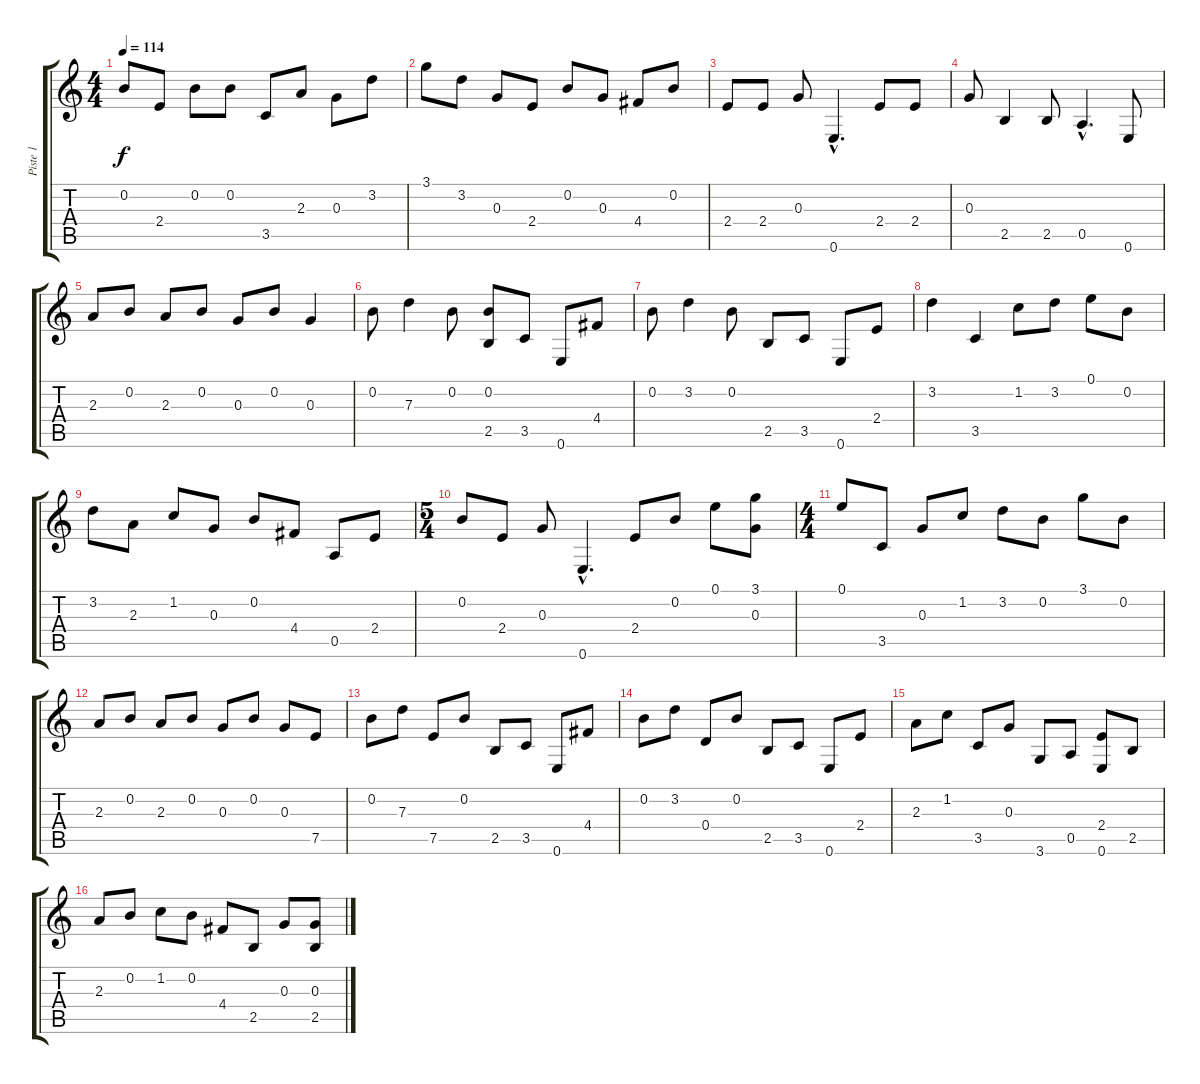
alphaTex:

\track ("Piste 1" "Piste 1") {instrument acousticguitarsteel}
\staff {score tabs}
\tuning (E4 B3 G3 D3 A2 E2) {hide}
\ts (4 4)
\tempo 114
\clef g2
\ks c
0.2.8{dy f} 2.4.8 0.2.8 0.2.8 3.5.8 2.3.8 0.3.8 3.2.8 |
3.1.8 3.2.8 0.3.8 2.4.8 0.2.8 0.3.8 4.4.8 0.2.8 |
2.4.8 2.4.8 0.3.8 0.6{hac}.4{d} 2.4.8 2.4.8 |
0.3.8 2.5.4 2.5.8 0.5{hac}.4{d} 0.6.8 |
2.3.8 0.2.8 2.3.8 0.2.8 0.3.8 0.2.8 0.3.4 |
0.2.8 7.3.4 0.2.8 (0.2 2.5).8 3.5.8 0.6.8 4.4.8 |
0.2.8 3.2.4 0.2.8 2.5.8 3.5.8 0.6.8 2.4.8 |
3.2.4 3.5.4 1.2.8 3.2.8 0.1.8 0.2.8 |
3.2.8 2.3.8 1.2.8 0.3.8 0.2.8 4.4.8 0.5.8 2.4.8 |
\ts (5 4)
0.2.8 2.4.8 0.3.8 0.6{hac}.4{d} 2.4.8 0.2.8 0.1.8 (3.1 0.3).8 |
\ts (4 4)
0.1.8 3.5.8 0.3.8 1.2.8 3.2.8 0.2.8 3.1.8 0.2.8 |
2.3.8 0.2.8 2.3.8 0.2.8 0.3.8 0.2.8 0.3.8 7.5.8 |
0.2.8 7.3.8 7.5.8 0.2.8 2.5.8 3.5.8 0.6.8 4.4.8 |
0.2.8 3.2.8 0.4.8 0.2.8 2.5.8 3.5.8 0.6.8 2.4.8 |
2.3.8 1.2.8 3.5.8 0.3.8 3.6.8 0.5.8 (2.4 0.6).8 2.5.8 |
2.3.8 0.2.8 1.2.8 0.2.8 4.4.8 2.5.8 0.3.8 (0.3 2.5).8
